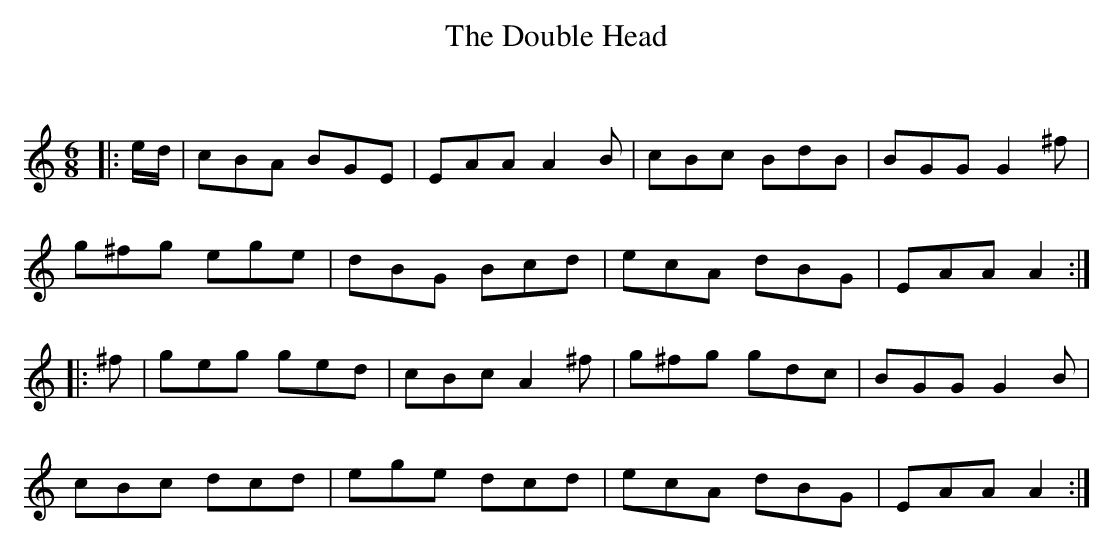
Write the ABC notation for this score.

X:1
T: The Double Head
C:
Q:180
K:Am
M:6/8
L:1/16
|:ed|c2B2A2 B2G2E2|E2A2A2 A4B2|c2B2c2 B2d2B2|B2G2G2 G4^f2|
g2^f2g2 e2g2e2|d2B2G2 B2c2d2|e2c2A2 d2B2G2|E2A2A2 A4:|
|:^f2|g2e2g2 g2e2d2|c2B2c2 A4^f2|g2^f2g2 g2d2c2|B2G2G2 G4B2|
c2B2c2 d2c2d2|e2g2e2 d2c2d2|e2c2A2 d2B2G2|E2A2A2 A4:|
